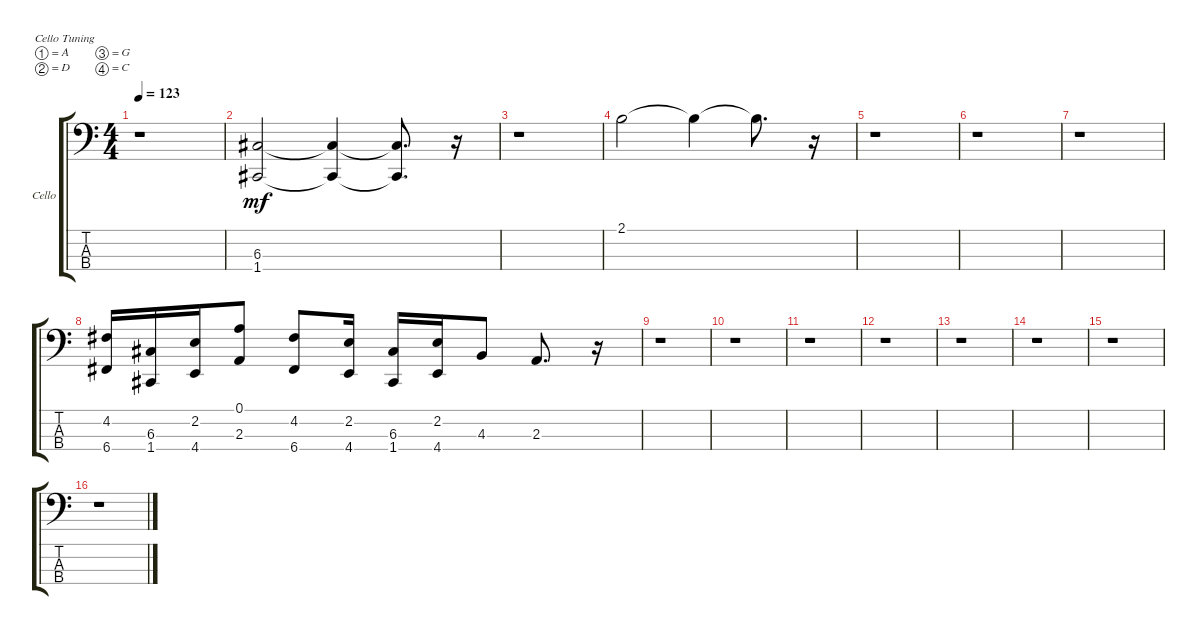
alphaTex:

\bracketExtendMode groupsimilarinstruments
\firstSystemTrackNameOrientation horizontal
\otherSystemsTrackNameOrientation horizontal
\track ("String 2" "Cello") {instrument cello}
\staff {score tabs}
\tuning (A3 D3 G2 C2)
\ts (4 4)
\tempo 123
\clef f4
\ks c
r.1{dy mf} |
(6.3 1.4).2 (6.3{t} 1.4{t}).4 (6.3{t} 1.4{t}).8{d} r.16 |
r.1 |
2.1.2 2.1{t}.4 2.1{t}.8{d} r.16 |
r.1 |
r.1 |
r.1 |
(4.2 6.4).16 (6.3 1.4).16 (4.4 2.2).16 (2.3 0.1).8 (4.2 6.4).8 (2.2 4.4).16 (1.4 6.3).16 (4.4 2.2).16 4.3.8 2.3.8{d} r.16 |
r.1 |
r.1 |
r.1 |
r.1 |
r.1 |
r.1 |
r.1 |
r.1
